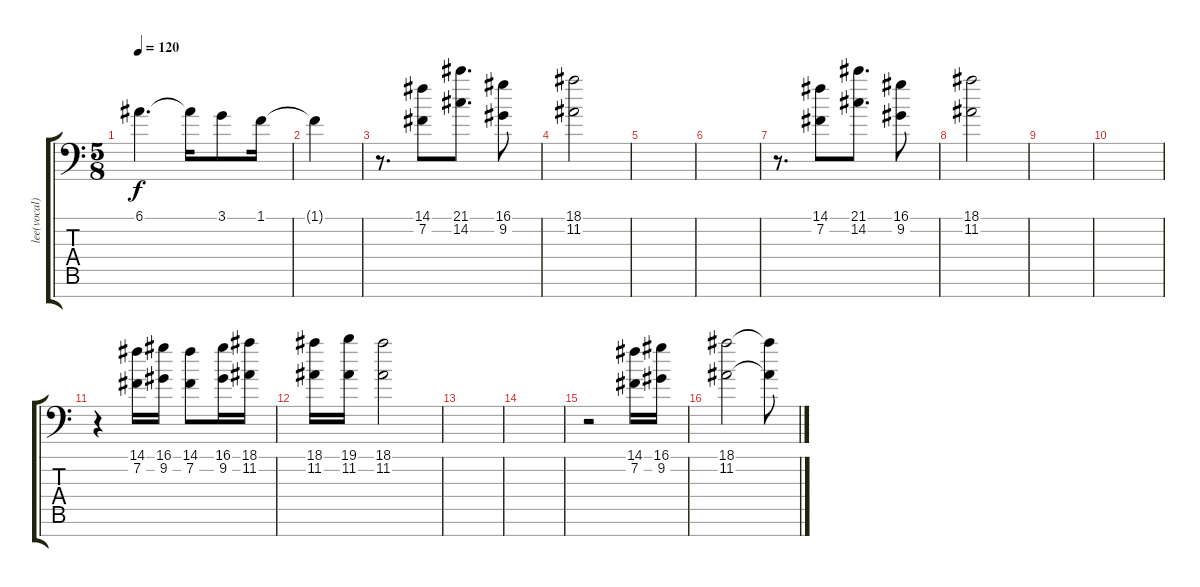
\track ("lee(vocal)" "lee(vocal)") {instrument sopranosax}
\staff {score tabs}
\tuning (E4 B3 G3 D3 A2 E2 C-1) {hide}
\ts (5 8)
\tempo 120
\clef f4
\ks c
6.1{t}.4{d dy f} 6.1{t}.16 3.1.8 1.1.16 |
1.1{t}.4 |
r.8{d} (14.1 7.2).8 (21.1 14.2).8{d} (16.1 9.2).8 |
(18.1 11.2).2 |
|
|
r.8{d} (14.1 7.2).8 (21.1 14.2).8{d} (16.1 9.2).8 |
(18.1 11.2).2 |
|
|
r.4 (14.1 7.2).16 (16.1 9.2).16 (14.1 7.2).8 (16.1 9.2).16 (18.1 11.2).16 |
(18.1 11.2).16 (19.1 11.2).16 (18.1 11.2).2 |
|
|
r.2 (14.1 7.2).16 (16.1 9.2).16 |
(18.1 11.2).2 (18.1{t} 11.2{t}).8
